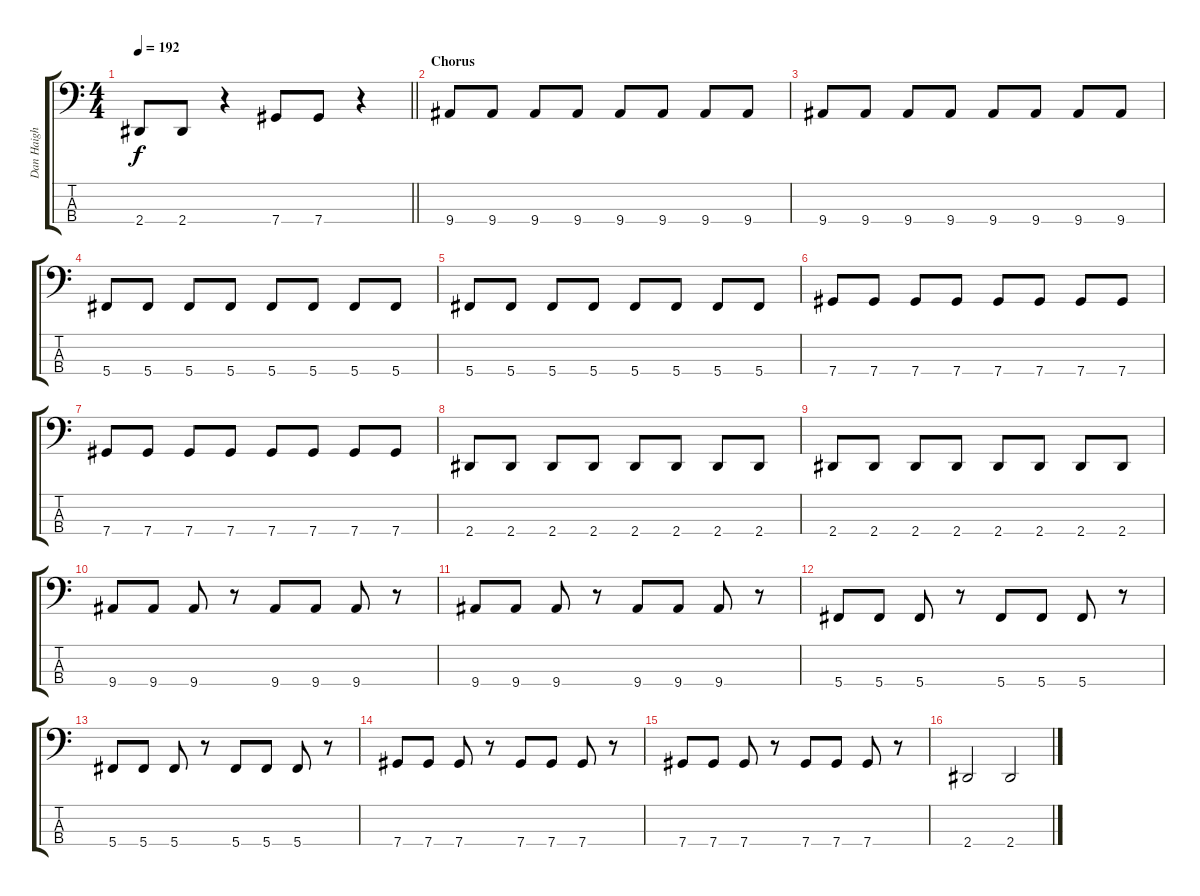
\track ("Dan Haigh" "Dan Haigh") {instrument electricbasspick}
\staff {score tabs}
\tuning (Gb2 Db2 Ab1 Db1) {hide}
\ts (4 4)
\tempo 192
\clef f4
\barLineRight lightlight
\ks c
2.4.8{dy f} 2.4.8 r.4 7.4.8 7.4.8 r.4 |
\section ("" "Chorus")
9.4.8 9.4.8 9.4.8 9.4.8 9.4.8 9.4.8 9.4.8 9.4.8 |
9.4.8 9.4.8 9.4.8 9.4.8 9.4.8 9.4.8 9.4.8 9.4.8 |
5.4.8 5.4.8 5.4.8 5.4.8 5.4.8 5.4.8 5.4.8 5.4.8 |
5.4.8 5.4.8 5.4.8 5.4.8 5.4.8 5.4.8 5.4.8 5.4.8 |
7.4.8 7.4.8 7.4.8 7.4.8 7.4.8 7.4.8 7.4.8 7.4.8 |
7.4.8 7.4.8 7.4.8 7.4.8 7.4.8 7.4.8 7.4.8 7.4.8 |
2.4.8 2.4.8 2.4.8 2.4.8 2.4.8 2.4.8 2.4.8 2.4.8 |
2.4.8 2.4.8 2.4.8 2.4.8 2.4.8 2.4.8 2.4.8 2.4.8 |
9.4.8 9.4.8 9.4.8 r.8 9.4.8 9.4.8 9.4.8 r.8 |
9.4.8 9.4.8 9.4.8 r.8 9.4.8 9.4.8 9.4.8 r.8 |
5.4.8 5.4.8 5.4.8 r.8 5.4.8 5.4.8 5.4.8 r.8 |
5.4.8 5.4.8 5.4.8 r.8 5.4.8 5.4.8 5.4.8 r.8 |
7.4.8 7.4.8 7.4.8 r.8 7.4.8 7.4.8 7.4.8 r.8 |
7.4.8 7.4.8 7.4.8 r.8 7.4.8 7.4.8 7.4.8 r.8 |
2.4.2 2.4.2
